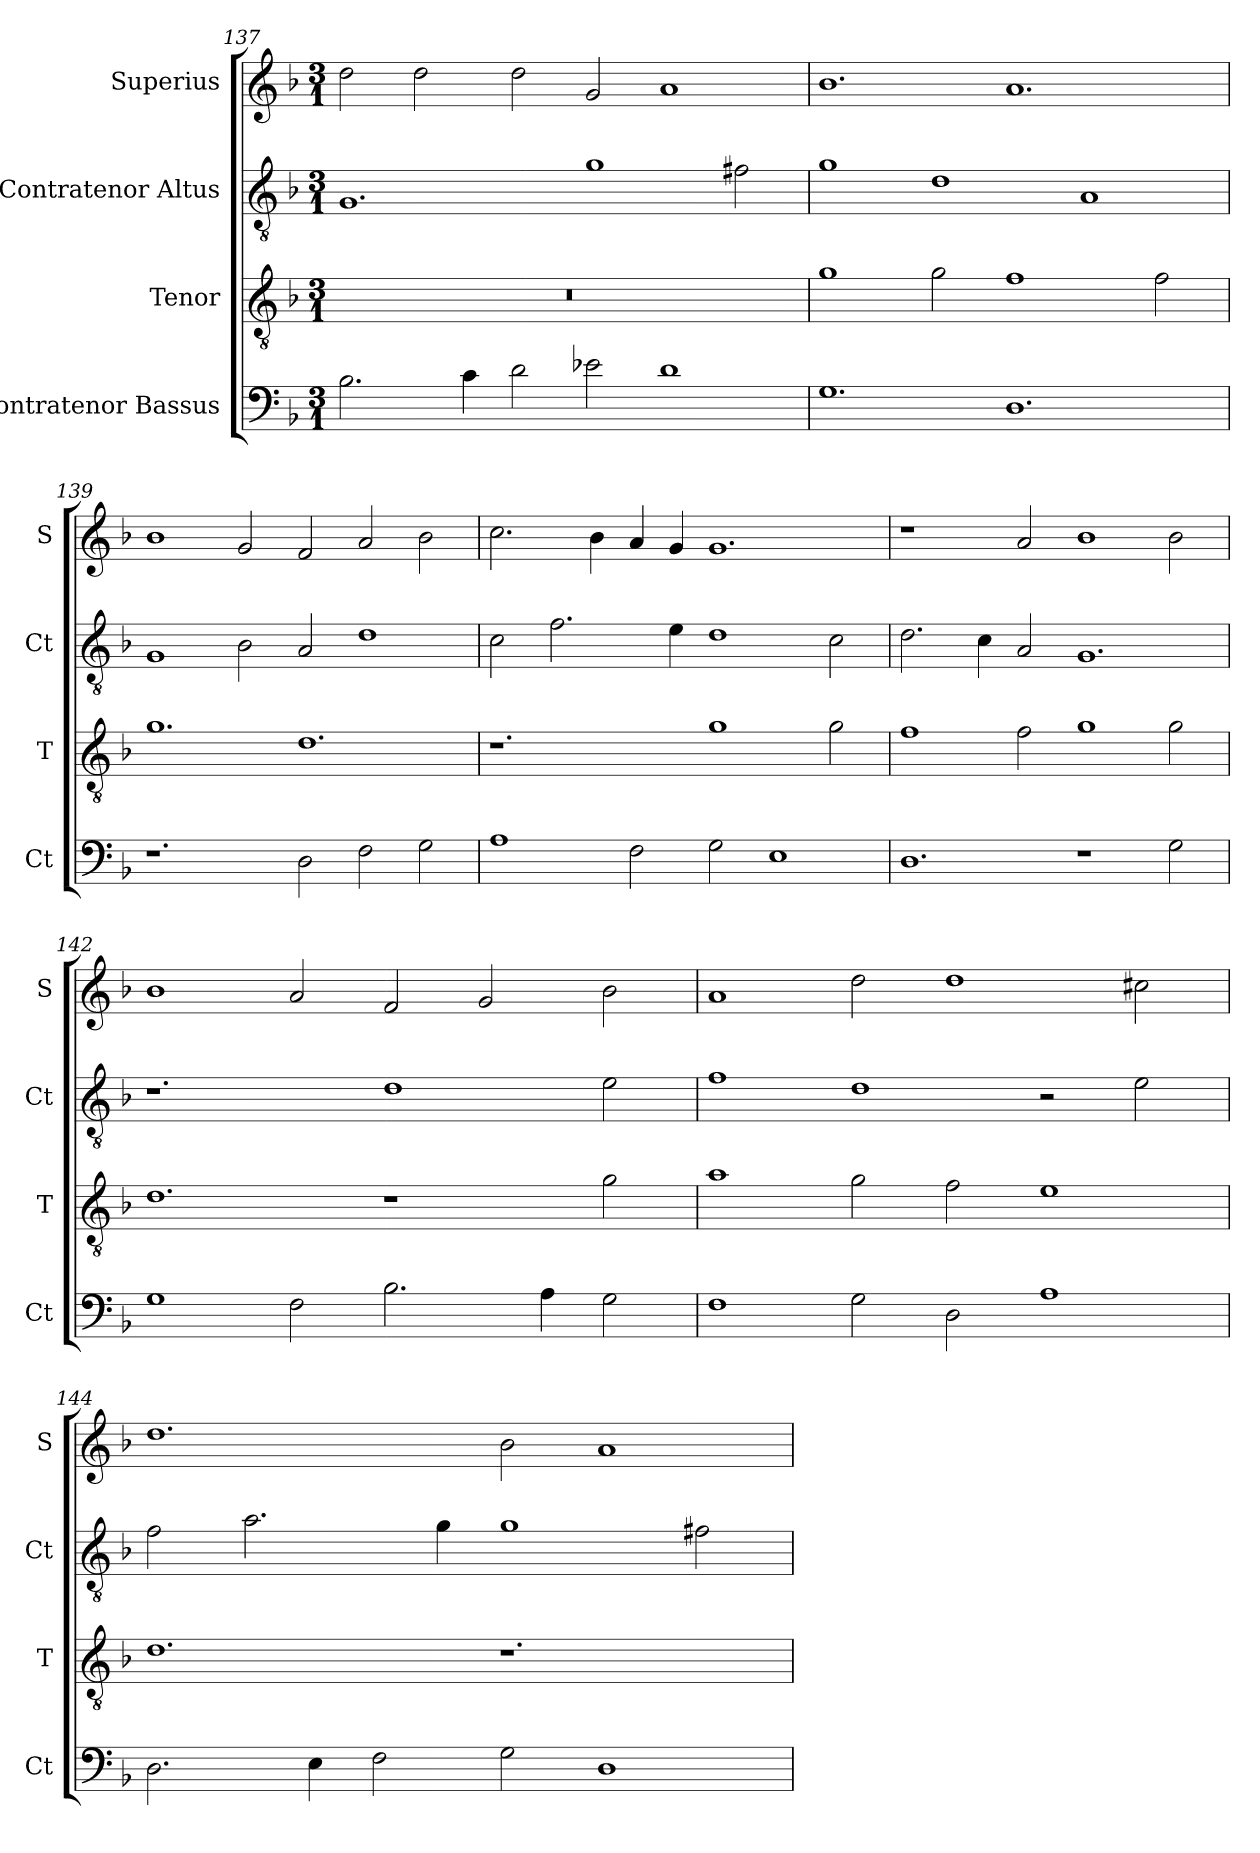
**kern	**kern	**kern	**kern
*part4	*part3	*part2	*part1
*staff4	*staff3	*staff2	*staff1
*I"Contratenor Bassus	*I"Tenor	*I"Contratenor Altus	*I"Superius
*I'Ct	*I'T	*I'Ct	*I'S
*clefF4	*clefGv2	*clefGv2	*clefG2
*k[b-]	*k[b-]	*k[b-]	*k[b-]
*M3/1	*M3/1	*M3/1	*M3/1
=137	=137	=137	=137
2.B-	0.r	1.G	2dd
.	.	.	2dd
4c	.	.	.
2d	.	.	2dd
2e-X	.	1g	2g
1d	.	.	1a
.	.	2f#X	.
=138	=138	=138	=138
1.G	1g	1g	1.b-
.	2g	1d	.
1.D	1f	.	1.a
.	.	1A	.
.	2f	.	.
=139	=139	=139	=139
1.r	1.g	1G	1b-
.	.	2B-	2g
2D	1.d	2A	2f
2F	.	1d	2a
2G	.	.	2b-
=140	=140	=140	=140
1A	1.r	2c	2.cc
.	.	2.f	.
.	.	.	4b-
2F	.	.	4a
.	.	4e	4g
2G	1g	1d	1.g
1E	.	.	.
.	2g	2c	.
=141	=141	=141	=141
1.D	1f	2.d	1r
.	.	4c	.
.	2f	2A	2a
1r	1g	1.G	1b-
2G	2g	.	2b-
=142	=142	=142	=142
1G	1.d	1.r	1b-
2F	.	.	2a
2.B-	1r	1d	2f
.	.	.	2g
4A	.	.	.
2G	2g	2e	2b-
=143	=143	=143	=143
1F	1a	1f	1a
2G	2g	1d	2dd
2D	2f	.	1dd
1A	1e	2r	.
.	.	2e	2cc#X
=144	=144	=144	=144
2.D	1.d	2f	1.dd
.	.	2.a	.
4E	.	.	.
2F	.	.	.
.	.	4g	.
2G	1.r	1g	2b-
1D	.	.	1a
.	.	2f#X	.
=	=	=	=
*-	*-	*-	*-
